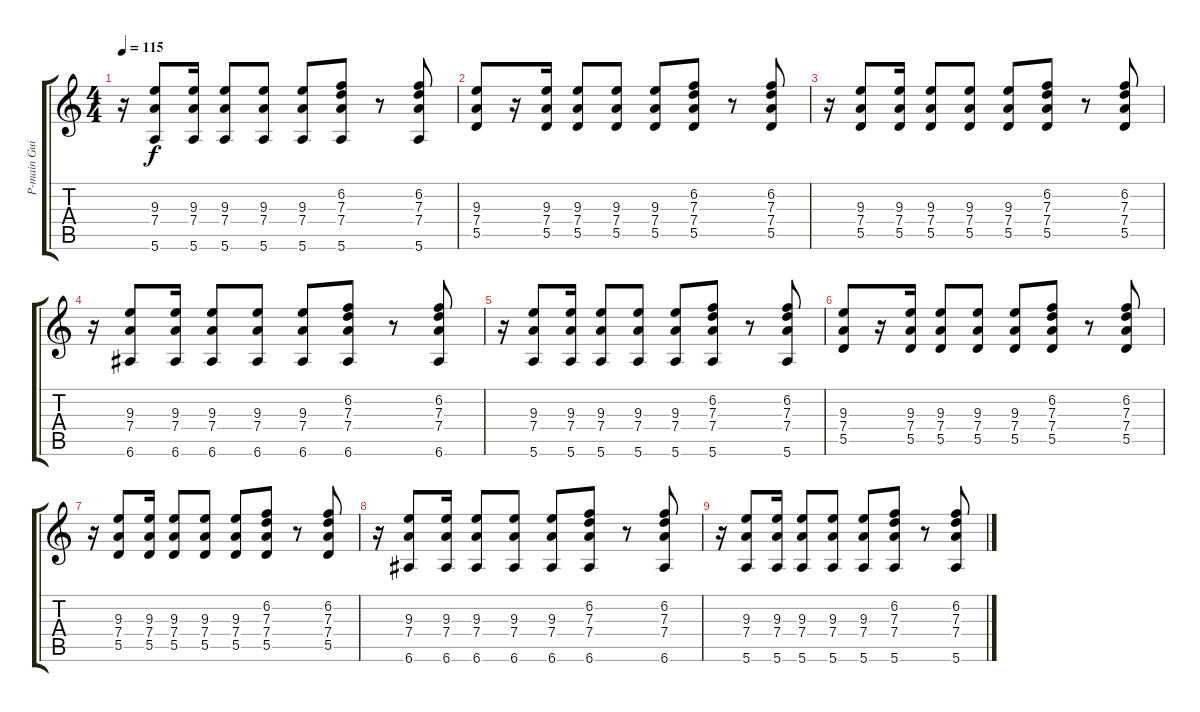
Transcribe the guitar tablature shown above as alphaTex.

\track ("P-main Guitar" "P-main Gui") {instrument electricguitarjazz}
\staff {score tabs}
\tuning (E4 B3 G3 D3 A2 E2) {hide}
\ts (4 4)
\tempo 115
\clef g2
\ks c
r.16{dy f} (9.3 7.4 5.6).8 (9.3 7.4 5.6).16 (9.3 7.4 5.6).8 (9.3 7.4 5.6).8 (9.3 7.4 5.6).8 (6.2 7.3 7.4 5.6).8 r.8 (6.2 7.3 7.4 5.6).8 |
(9.3 7.4 5.5).8 r.16 (9.3 7.4 5.5).16 (9.3 7.4 5.5).8 (9.3 7.4 5.5).8 (9.3 7.4 5.5).8 (6.2 7.3 7.4 5.5).8 r.8 (6.2 7.3 7.4 5.5).8 |
r.16 (9.3 7.4 5.5).8 (9.3 7.4 5.5).16 (9.3 7.4 5.5).8 (9.3 7.4 5.5).8 (9.3 7.4 5.5).8 (6.2 7.3 7.4 5.5).8 r.8 (6.2 7.3 7.4 5.5).8 |
r.16 (9.3 7.4 6.6).8 (9.3 7.4 6.6).16 (9.3 7.4 6.6).8 (9.3 7.4 6.6).8 (9.3 7.4 6.6).8 (6.2 7.3 7.4 6.6).8 r.8 (6.2 7.3 7.4 6.6).8 |
r.16 (9.3 7.4 5.6).8 (9.3 7.4 5.6).16 (9.3 7.4 5.6).8 (9.3 7.4 5.6).8 (9.3 7.4 5.6).8 (6.2 7.3 7.4 5.6).8 r.8 (6.2 7.3 7.4 5.6).8 |
(9.3 7.4 5.5).8 r.16 (9.3 7.4 5.5).16 (9.3 7.4 5.5).8 (9.3 7.4 5.5).8 (9.3 7.4 5.5).8 (6.2 7.3 7.4 5.5).8 r.8 (6.2 7.3 7.4 5.5).8 |
r.16 (9.3 7.4 5.5).8 (9.3 7.4 5.5).16 (9.3 7.4 5.5).8 (9.3 7.4 5.5).8 (9.3 7.4 5.5).8 (6.2 7.3 7.4 5.5).8 r.8 (6.2 7.3 7.4 5.5).8 |
r.16 (9.3 7.4 6.6).8 (9.3 7.4 6.6).16 (9.3 7.4 6.6).8 (9.3 7.4 6.6).8 (9.3 7.4 6.6).8 (6.2 7.3 7.4 6.6).8 r.8 (6.2 7.3 7.4 6.6).8 |
r.16 (9.3 7.4 5.6).8 (9.3 7.4 5.6).16 (9.3 7.4 5.6).8 (9.3 7.4 5.6).8 (9.3 7.4 5.6).8 (6.2 7.3 7.4 5.6).8 r.8 (6.2 7.3 7.4 5.6).8
